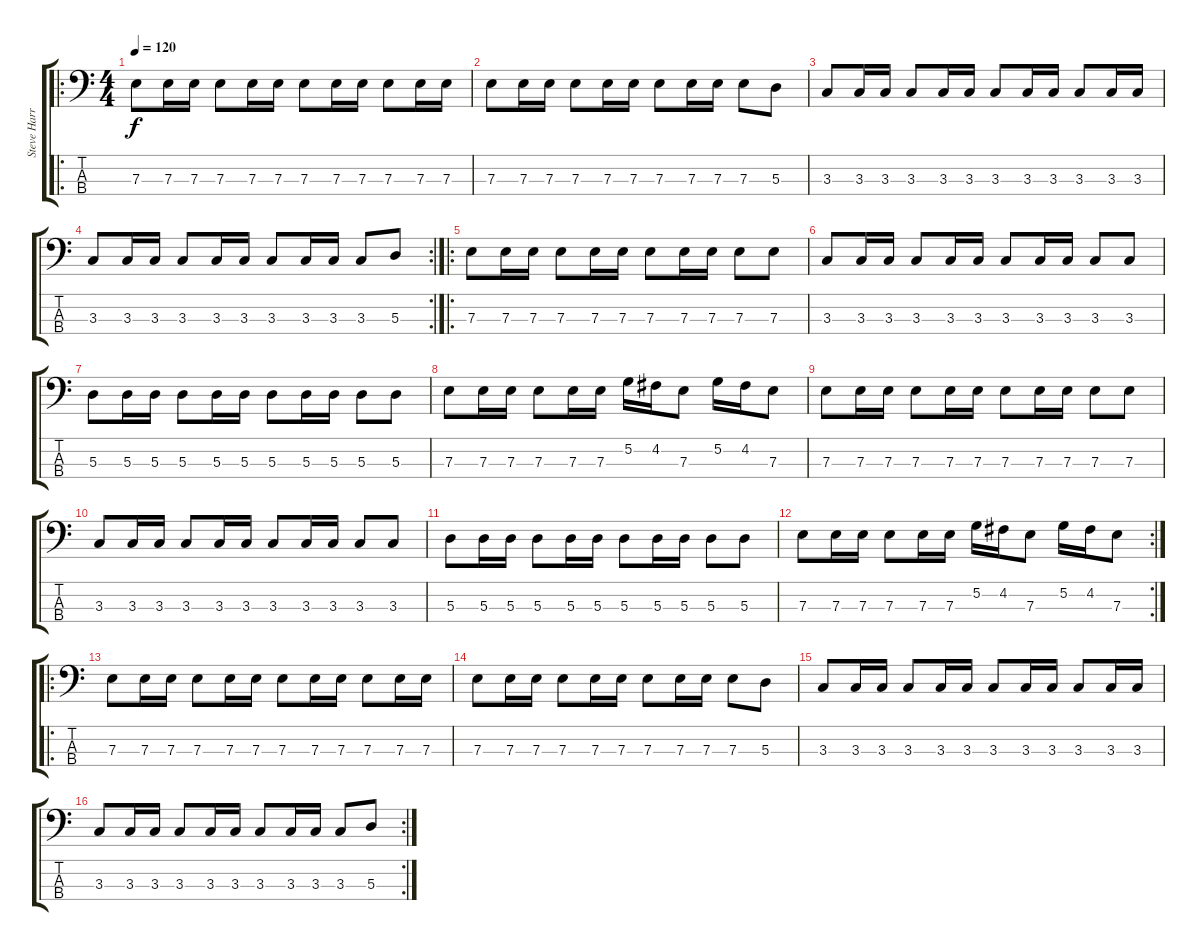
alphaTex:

\track ("Steve Harris" "Steve Harr") {instrument electricbassfinger}
\staff {score tabs}
\tuning (G2 D2 A1 E1) {hide}
\ro
\ts (4 4)
\tempo 120
\clef f4
\ks c
7.3.8{dy f} 7.3.16 7.3.16 7.3.8 7.3.16 7.3.16 7.3.8 7.3.16 7.3.16 7.3.8 7.3.16 7.3.16 |
7.3.8 7.3.16 7.3.16 7.3.8 7.3.16 7.3.16 7.3.8 7.3.16 7.3.16 7.3.8 5.3.8 |
3.3.8 3.3.16 3.3.16 3.3.8 3.3.16 3.3.16 3.3.8 3.3.16 3.3.16 3.3.8 3.3.16 3.3.16 |
\rc 2
3.3.8 3.3.16 3.3.16 3.3.8 3.3.16 3.3.16 3.3.8 3.3.16 3.3.16 3.3.8 5.3.8 |
\ro
7.3.8 7.3.16 7.3.16 7.3.8 7.3.16 7.3.16 7.3.8 7.3.16 7.3.16 7.3.8 7.3.8 |
3.3.8 3.3.16 3.3.16 3.3.8 3.3.16 3.3.16 3.3.8 3.3.16 3.3.16 3.3.8 3.3.8 |
5.3.8 5.3.16 5.3.16 5.3.8 5.3.16 5.3.16 5.3.8 5.3.16 5.3.16 5.3.8 5.3.8 |
7.3.8 7.3.16 7.3.16 7.3.8 7.3.16 7.3.16 5.2.16 4.2.16 7.3.8 5.2.16 4.2.16 7.3.8 |
7.3.8 7.3.16 7.3.16 7.3.8 7.3.16 7.3.16 7.3.8 7.3.16 7.3.16 7.3.8 7.3.8 |
3.3.8 3.3.16 3.3.16 3.3.8 3.3.16 3.3.16 3.3.8 3.3.16 3.3.16 3.3.8 3.3.8 |
5.3.8 5.3.16 5.3.16 5.3.8 5.3.16 5.3.16 5.3.8 5.3.16 5.3.16 5.3.8 5.3.8 |
\rc 2
7.3.8 7.3.16 7.3.16 7.3.8 7.3.16 7.3.16 5.2.16 4.2.16 7.3.8 5.2.16 4.2.16 7.3.8 |
\ro
7.3.8 7.3.16 7.3.16 7.3.8 7.3.16 7.3.16 7.3.8 7.3.16 7.3.16 7.3.8 7.3.16 7.3.16 |
7.3.8 7.3.16 7.3.16 7.3.8 7.3.16 7.3.16 7.3.8 7.3.16 7.3.16 7.3.8 5.3.8 |
3.3.8 3.3.16 3.3.16 3.3.8 3.3.16 3.3.16 3.3.8 3.3.16 3.3.16 3.3.8 3.3.16 3.3.16 |
\rc 2
3.3.8 3.3.16 3.3.16 3.3.8 3.3.16 3.3.16 3.3.8 3.3.16 3.3.16 3.3.8 5.3.8
